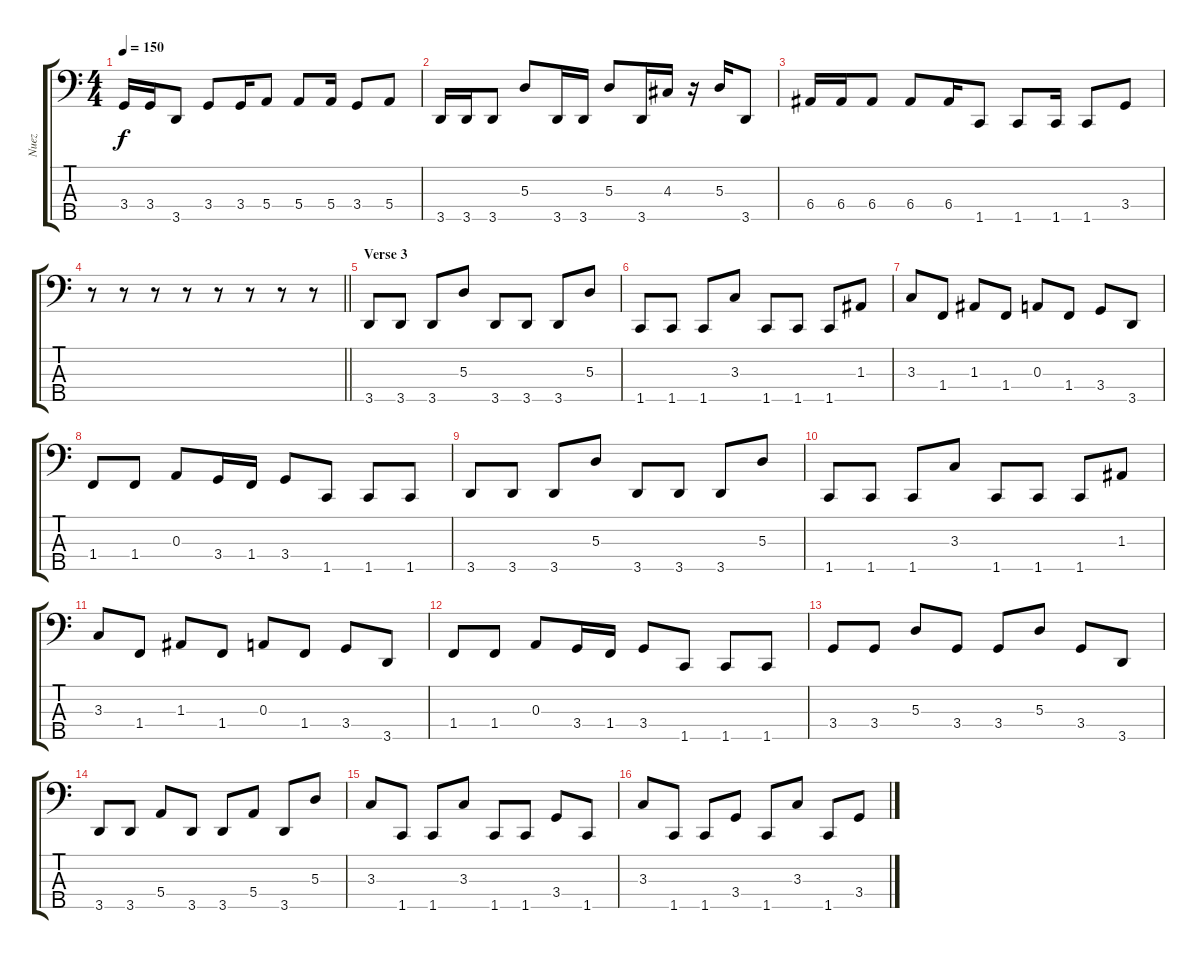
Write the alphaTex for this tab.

\track ("Nuez" "Nuez") {instrument electricbassfinger}
\staff {score tabs}
\tuning (G2 D2 A1 E1 B0) {hide}
\ts (4 4)
\tempo 150
\clef f4
\ks c
3.4.16{dy f} 3.4.16 3.5.8 3.4.8 3.4.16 5.4.8 5.4.8 5.4.16 3.4.8 5.4.8 |
3.5.16 3.5.16 3.5.8 5.3.8 3.5.16 3.5.16 5.3.8 3.5.16 4.3.16 r.16 5.3.16 3.5.8 |
6.4.16 6.4.16 6.4.8 6.4.8 6.4.16 1.5.8 1.5.8 1.5.16 1.5.8 3.4.8 |
\barLineRight lightlight
r.8 r.8 r.8 r.8 r.8 r.8 r.8 r.8 |
\section ("" "Verse 3")
3.5.8 3.5.8 3.5.8 5.3.8 3.5.8 3.5.8 3.5.8 5.3.8 |
1.5.8 1.5.8 1.5.8 3.3.8 1.5.8 1.5.8 1.5.8 1.3.8 |
3.3.8 1.4.8 1.3.8 1.4.8 0.3.8 1.4.8 3.4.8 3.5.8 |
1.4.8 1.4.8 0.3.8 3.4.16 1.4.16 3.4.8 1.5.8 1.5.8 1.5.8 |
3.5.8 3.5.8 3.5.8 5.3.8 3.5.8 3.5.8 3.5.8 5.3.8 |
1.5.8 1.5.8 1.5.8 3.3.8 1.5.8 1.5.8 1.5.8 1.3.8 |
3.3.8 1.4.8 1.3.8 1.4.8 0.3.8 1.4.8 3.4.8 3.5.8 |
1.4.8 1.4.8 0.3.8 3.4.16 1.4.16 3.4.8 1.5.8 1.5.8 1.5.8 |
3.4.8 3.4.8 5.3.8 3.4.8 3.4.8 5.3.8 3.4.8 3.5.8 |
3.5.8 3.5.8 5.4.8 3.5.8 3.5.8 5.4.8 3.5.8 5.3.8 |
3.3.8 1.5.8 1.5.8 3.3.8 1.5.8 1.5.8 3.4.8 1.5.8 |
3.3.8 1.5.8 1.5.8 3.4.8 1.5.8 3.3.8 1.5.8 3.4.8
